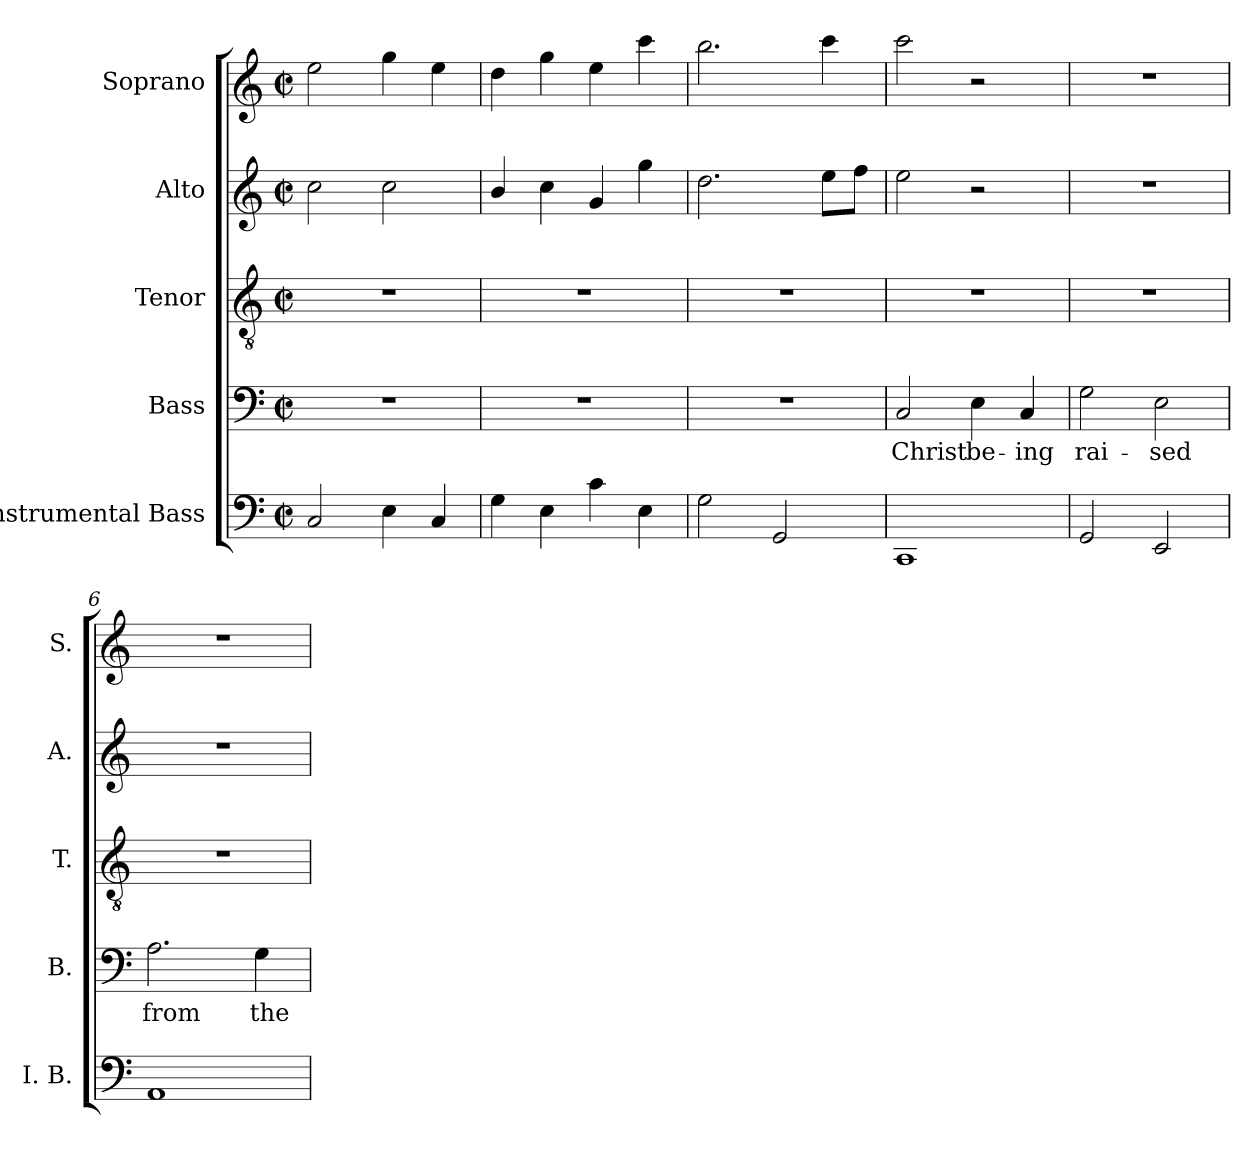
**kern	**kern	**text	**kern	**kern	**kern
*part5	*part4	*part4	*part3	*part2	*part1
*staff5	*staff4	*staff4	*staff3	*staff2	*staff1
*I"Instrumental Bass	*I"Bass	*	*I"Tenor	*I"Alto	*I"Soprano
*I'I. B.	*I'B.	*	*I'T.	*I'A.	*I'S.
!!LO:PB:g=z
*clefF4	*clefF4	*	*clefGv2	*clefG2	*clefG2
*	*	*	*ITrd7c12	*	*
*k[]	*k[]	*	*k[]	*k[]	*k[]
*C:	*C:	*	*C:	*C:	*C:
*M2/2	*M2/2	*	*M2/2	*M2/2	*M2/2
*met(c|)	*met(c|)	*	*met(c|)	*met(c|)	*met(c|)
=1	=1	=1	=1	=1	=1
2Ci/	1r	.	1r	2cci\	2eei\
4Ei\	.	.	.	2cci\	4ggi\
4Ci/	.	.	.	.	4eei\
=2	=2	=2	=2	=2	=2
4Gi\	1r	.	1r	4bi/	4ddi\
4Ei\	.	.	.	4cci\	4ggi\
4ci\	.	.	.	4gi/	4eei\
4Ei\	.	.	.	4ggi\	4ccci\
=3	=3	=3	=3	=3	=3
2Gi\	1r	.	1r	2.ddi\	2.bbi\
2GGi/	.	.	.	.	.
.	.	.	.	8eei\L	4ccci\
.	.	.	.	8ffi\J	.
=4	=4	=4	=4	=4	=4
!	!	!LO:LY:b:color=#000000	!	!	!
1CCi	2Ci/	Christ	1r	2eei\	2ccci\
!	!	!LO:LY:b:color=#000000	!	!	!
.	4Ei\	be-	.	2r	2r
!	!	!LO:LY:b:color=#000000	!	!	!
.	4Ci/	-ing	.	.	.
=5	=5	=5	=5	=5	=5
!	!	!LO:LY:b:color=#000000	!	!	!
2GGi/	2Gi\	rai-	1r	1r	1r
!	!	!LO:LY:b:color=#000000	!	!	!
2EEi/	2Ei\	-sed	.	.	.
=6	=6	=6	=6	=6	=6
!	!	!LO:LY:b:color=#000000	!	!	!
1AAi	2.Ai\	from	1r	1r	1r
!	!	!LO:LY:b:color=#000000	!	!	!
.	4Gi\	the	.	.	.
=	=	=	=	=	=
*-	*-	*-	*-	*-	*-
